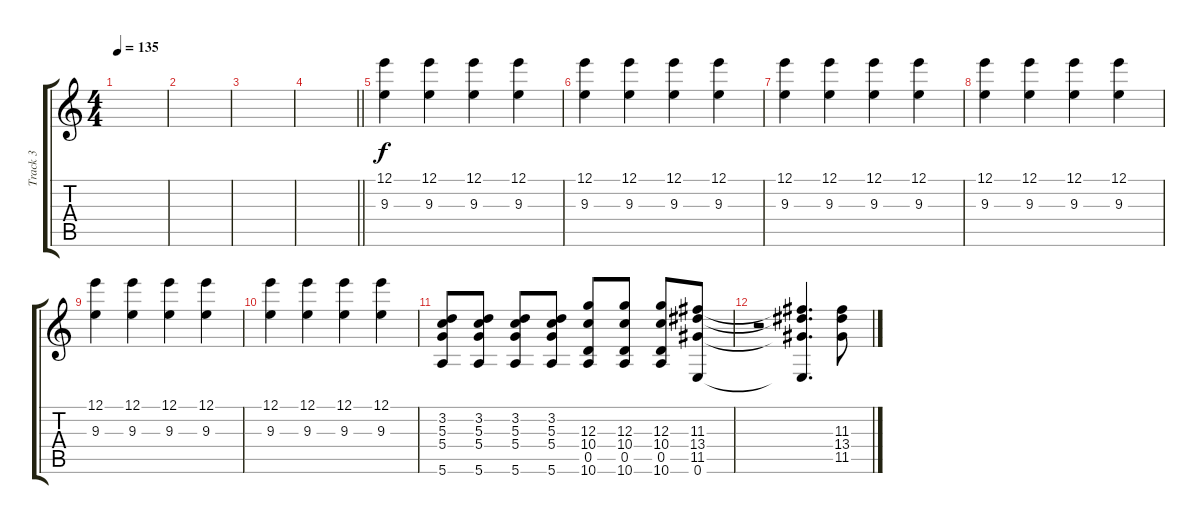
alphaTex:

\track ("Track 3" "Track 3") {instrument acousticguitarsteel}
\staff {score tabs}
\tuning (E4 B3 G3 D3 A2 E2) {hide}
\ts (4 4)
\tempo 135
\clef g2
\ks c
|
|
|
\barLineRight lightlight
|
(12.1 9.3).4{volume 8} (12.1 9.3).4 (12.1 9.3).4 (12.1 9.3).4 |
(12.1 9.3).4 (12.1 9.3).4 (12.1 9.3).4 (12.1 9.3).4 |
(12.1 9.3).4 (12.1 9.3).4 (12.1 9.3).4 (12.1 9.3).4 |
(12.1 9.3).4 (12.1 9.3).4 (12.1 9.3).4 (12.1 9.3).4 |
(12.1 9.3).4 (12.1 9.3).4 (12.1 9.3).4 (12.1 9.3).4 |
(12.1 9.3).4 (12.1 9.3).4 (12.1 9.3).4 (12.1 9.3).4 |
(3.2 5.3 5.4 5.6).8 (3.2 5.3 5.4 5.6).8 (3.2 5.3 5.4 5.6).8 (3.2 5.3 5.4 5.6).8 (12.3 10.4 0.5 10.6).8 (12.3 10.4 0.5 10.6).8 (12.3 10.4 0.5 10.6).8 (11.3 13.4 11.5 0.6).8 |
r.2 (11.3{t} 13.4{t} 11.5{t} 0.6{t}).4{d} (11.3 13.4 11.5).8
